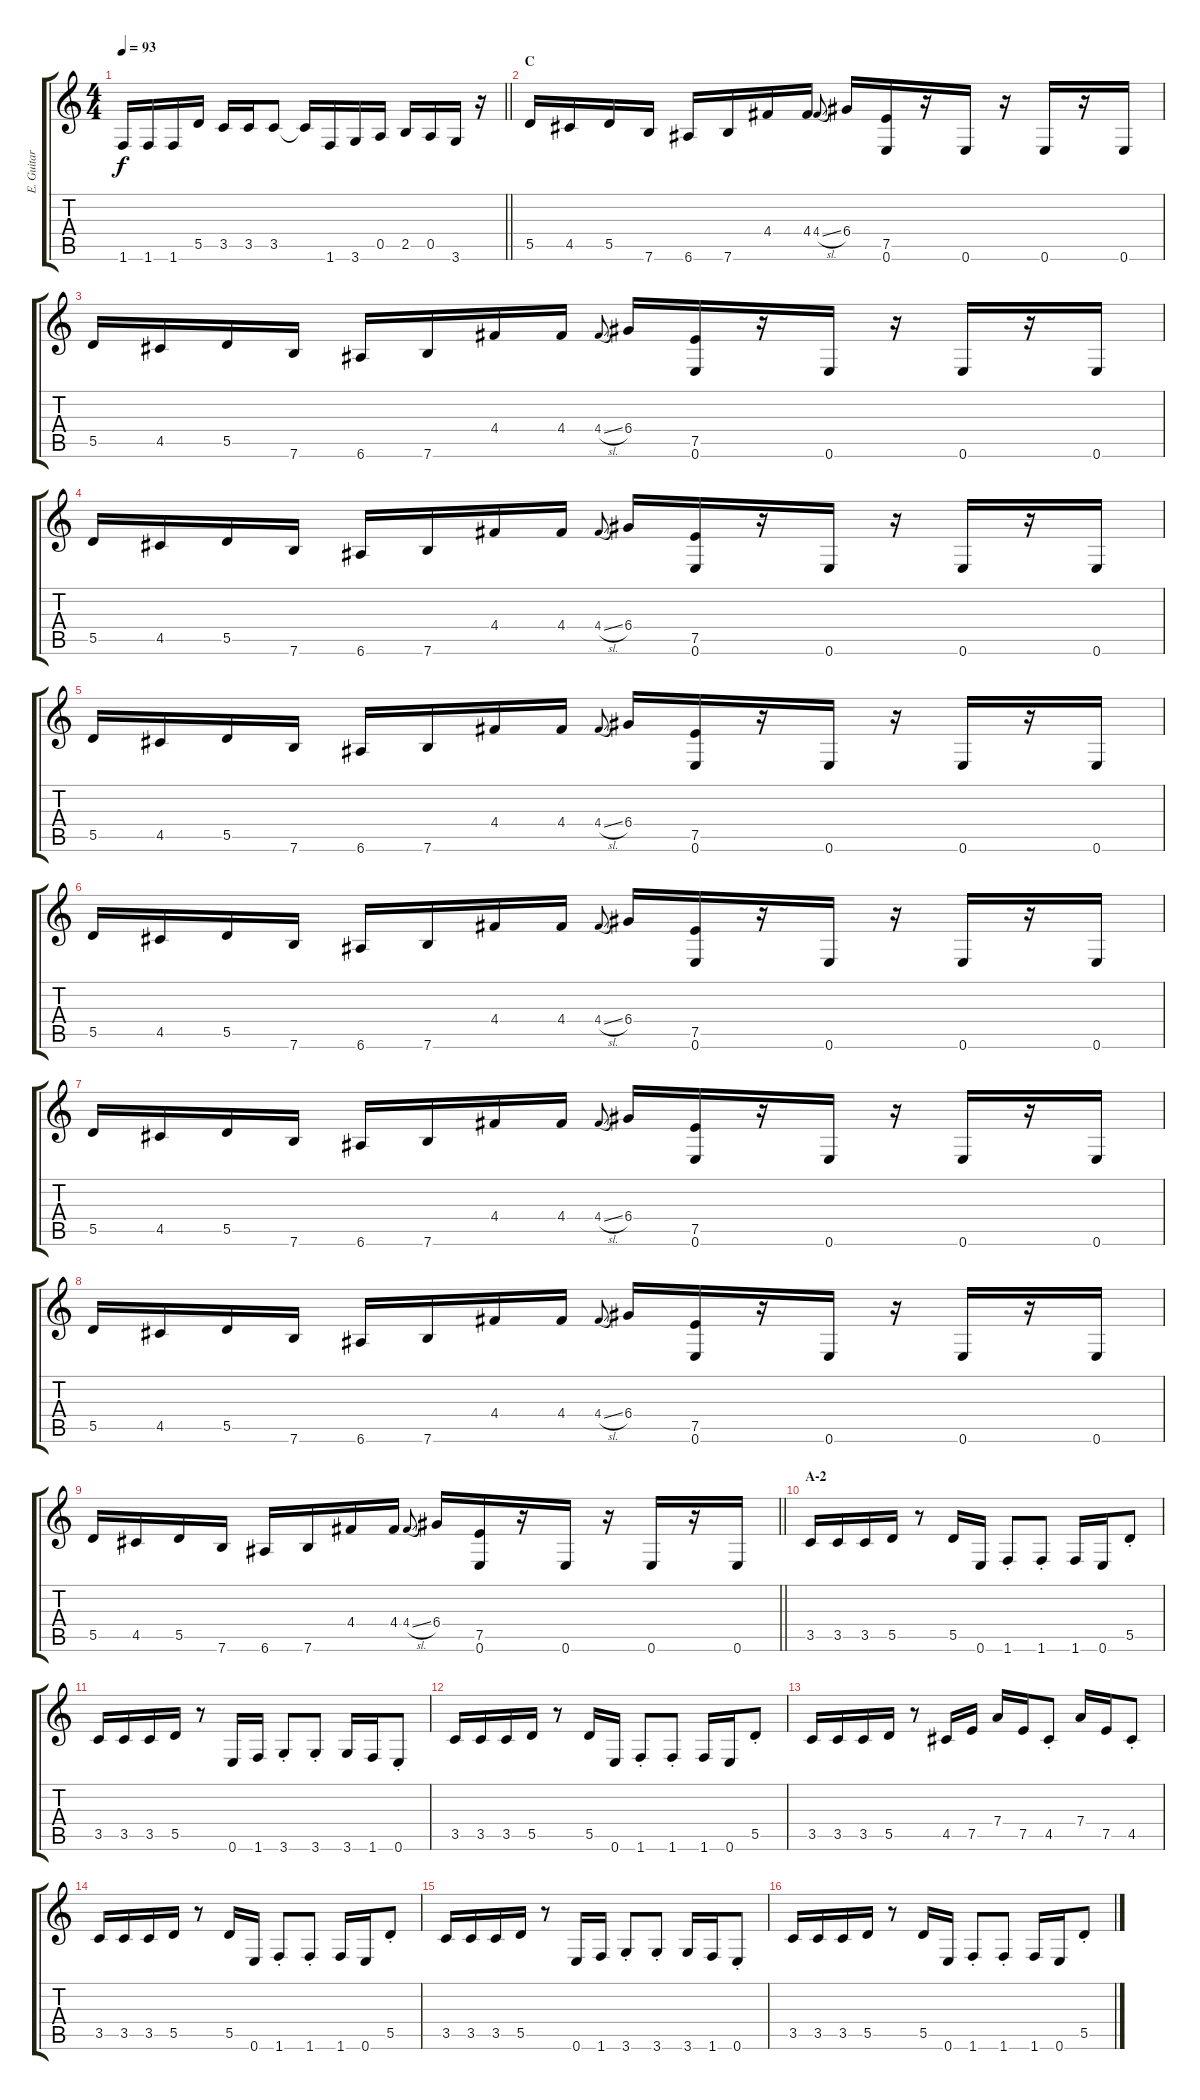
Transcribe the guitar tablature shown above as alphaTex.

\track ("E. Guitar I" "E. Guitar ") {instrument overdrivenguitar}
\staff {score tabs}
\tuning (E4 B3 G3 D3 A2 E2) {hide}
\ts (4 4)
\tempo 93
\clef g2
\barLineRight lightlight
\ks c
1.6.16{dy f} 1.6.16 1.6.16 5.5.16 3.5.16 3.5.16 3.5.8 3.5{t}.16 1.6.16 3.6.16 0.5.16 2.5.16 0.5.16 3.6.16 r.16 |
\section ("" "C")
5.5.16 4.5.16 5.5.16 7.6.16 6.6.16 7.6.16 4.4.16 4.4.16 4.4{sl}.8{gr onbeat} 6.4.16 (7.5 0.6).16 r.16 0.6.16 r.16 0.6.16 r.16 0.6.16 |
5.5.16 4.5.16 5.5.16 7.6.16 6.6.16 7.6.16 4.4.16 4.4.16 4.4{sl}.8{gr onbeat} 6.4.16 (7.5 0.6).16 r.16 0.6.16 r.16 0.6.16 r.16 0.6.16 |
5.5.16 4.5.16 5.5.16 7.6.16 6.6.16 7.6.16 4.4.16 4.4.16 4.4{sl}.8{gr onbeat} 6.4.16 (7.5 0.6).16 r.16 0.6.16 r.16 0.6.16 r.16 0.6.16 |
5.5.16 4.5.16 5.5.16 7.6.16 6.6.16 7.6.16 4.4.16 4.4.16 4.4{sl}.8{gr onbeat} 6.4.16 (7.5 0.6).16 r.16 0.6.16 r.16 0.6.16 r.16 0.6.16 |
5.5.16 4.5.16 5.5.16 7.6.16 6.6.16 7.6.16 4.4.16 4.4.16 4.4{sl}.8{gr onbeat} 6.4.16 (7.5 0.6).16 r.16 0.6.16 r.16 0.6.16 r.16 0.6.16 |
5.5.16 4.5.16 5.5.16 7.6.16 6.6.16 7.6.16 4.4.16 4.4.16 4.4{sl}.8{gr onbeat} 6.4.16 (7.5 0.6).16 r.16 0.6.16 r.16 0.6.16 r.16 0.6.16 |
5.5.16 4.5.16 5.5.16 7.6.16 6.6.16 7.6.16 4.4.16 4.4.16 4.4{sl}.8{gr onbeat} 6.4.16 (7.5 0.6).16 r.16 0.6.16 r.16 0.6.16 r.16 0.6.16 |
\barLineRight lightlight
5.5.16 4.5.16 5.5.16 7.6.16 6.6.16 7.6.16 4.4.16 4.4.16 4.4{sl}.8{gr onbeat} 6.4.16 (7.5 0.6).16 r.16 0.6.16 r.16 0.6.16 r.16 0.6.16 |
\section ("" "A-2")
3.5.16 3.5.16 3.5.16 5.5.16 r.8 5.5.16 0.6.16 1.6{st}.8 1.6{st}.8 1.6.16 0.6.16 5.5{st}.8 |
3.5.16 3.5.16 3.5.16 5.5.16 r.8 0.6.16 1.6.16 3.6{st}.8 3.6{st}.8 3.6.16 1.6.16 0.6{st}.8 |
3.5.16 3.5.16 3.5.16 5.5.16 r.8 5.5.16 0.6.16 1.6{st}.8 1.6{st}.8 1.6.16 0.6.16 5.5{st}.8 |
3.5.16 3.5.16 3.5.16 5.5.16 r.8 4.5.16 7.5.16 7.4.16 7.5.16 4.5{st}.8 7.4.16 7.5.16 4.5{st}.8 |
3.5.16 3.5.16 3.5.16 5.5.16 r.8 5.5.16 0.6.16 1.6{st}.8 1.6{st}.8 1.6.16 0.6.16 5.5{st}.8 |
3.5.16 3.5.16 3.5.16 5.5.16 r.8 0.6.16 1.6.16 3.6{st}.8 3.6{st}.8 3.6.16 1.6.16 0.6{st}.8 |
3.5.16 3.5.16 3.5.16 5.5.16 r.8 5.5.16 0.6.16 1.6{st}.8 1.6{st}.8 1.6.16 0.6.16 5.5{st}.8
